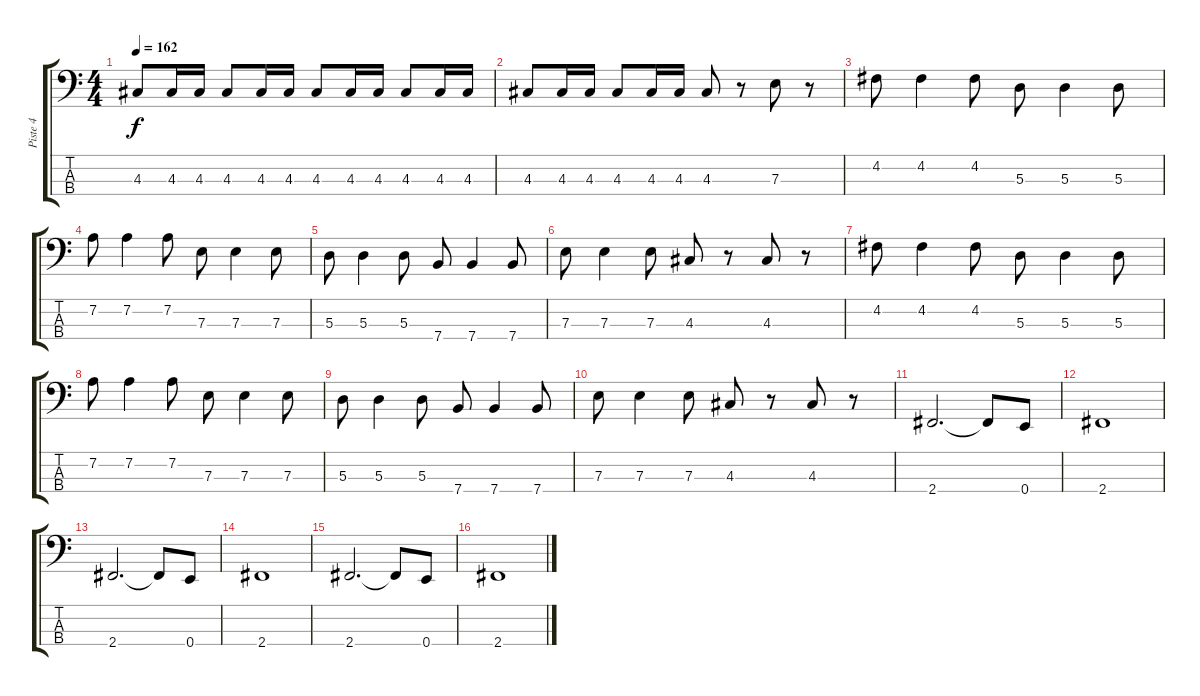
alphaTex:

\track ("Piste 4" "Piste 4") {instrument electricbasspick}
\staff {score tabs}
\tuning (G2 D2 A1 E1) {hide}
\ts (4 4)
\tempo 162
\clef f4
\ks c
4.3.8{dy f} 4.3.16 4.3.16 4.3.8 4.3.16 4.3.16 4.3.8 4.3.16 4.3.16 4.3.8 4.3.16 4.3.16 |
4.3.8 4.3.16 4.3.16 4.3.8 4.3.16 4.3.16 4.3.8 r.8 7.3.8 r.8 |
4.2.8 4.2.4 4.2.8 5.3.8 5.3.4 5.3.8 |
7.2.8 7.2.4 7.2.8 7.3.8 7.3.4 7.3.8 |
5.3.8 5.3.4 5.3.8 7.4.8 7.4.4 7.4.8 |
7.3.8 7.3.4 7.3.8 4.3.8 r.8 4.3.8 r.8 |
4.2.8 4.2.4 4.2.8 5.3.8 5.3.4 5.3.8 |
7.2.8 7.2.4 7.2.8 7.3.8 7.3.4 7.3.8 |
5.3.8 5.3.4 5.3.8 7.4.8 7.4.4 7.4.8 |
7.3.8 7.3.4 7.3.8 4.3.8 r.8 4.3.8 r.8 |
2.4.2{d} 2.4{t}.8 0.4.8 |
2.4.1 |
2.4.2{d} 2.4{t}.8 0.4.8 |
2.4.1 |
2.4.2{d} 2.4{t}.8 0.4.8 |
2.4.1
